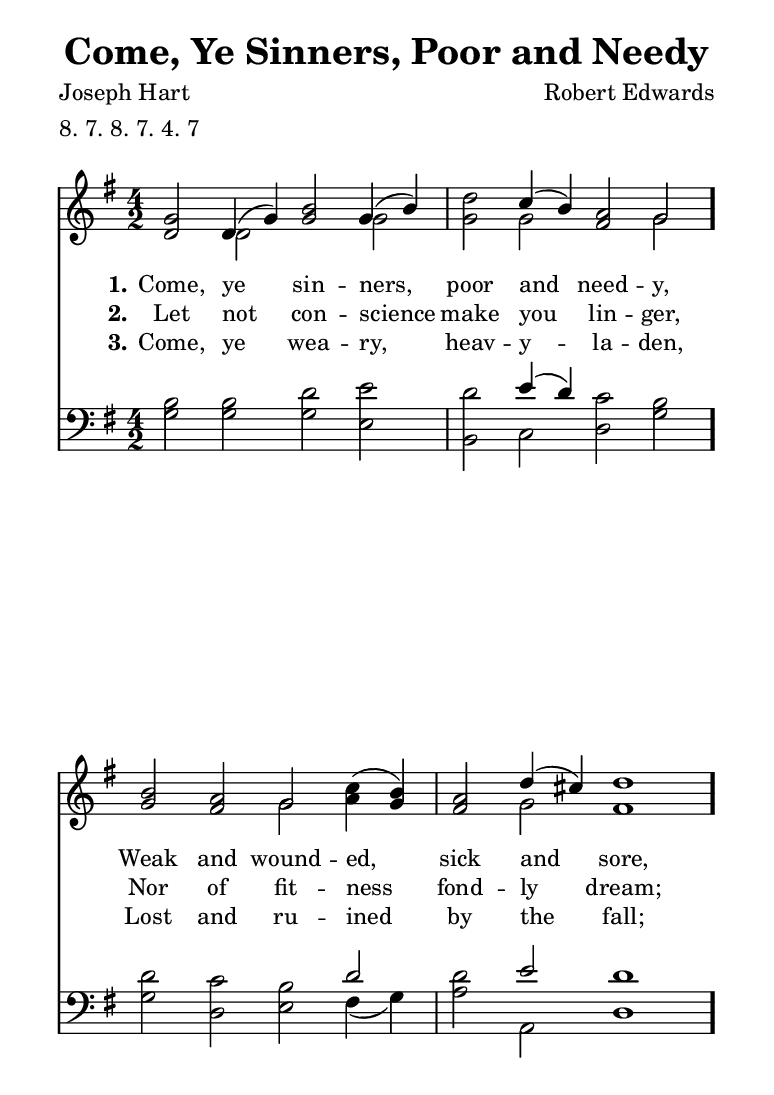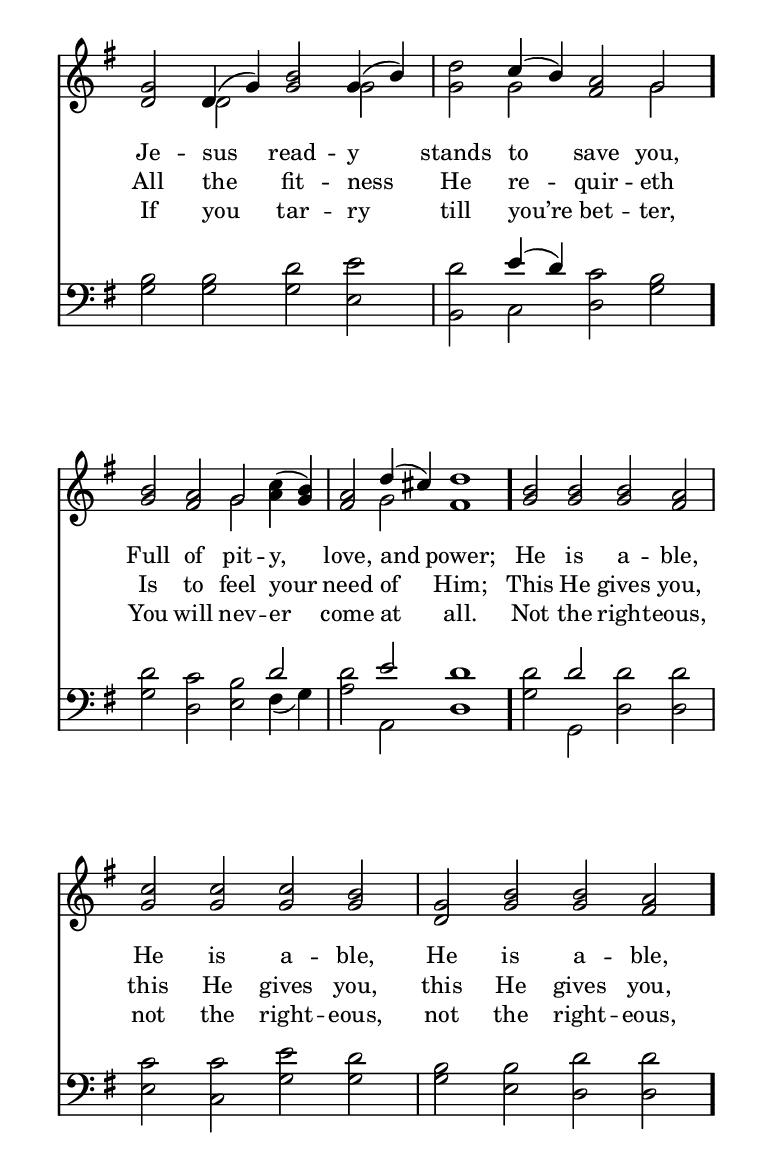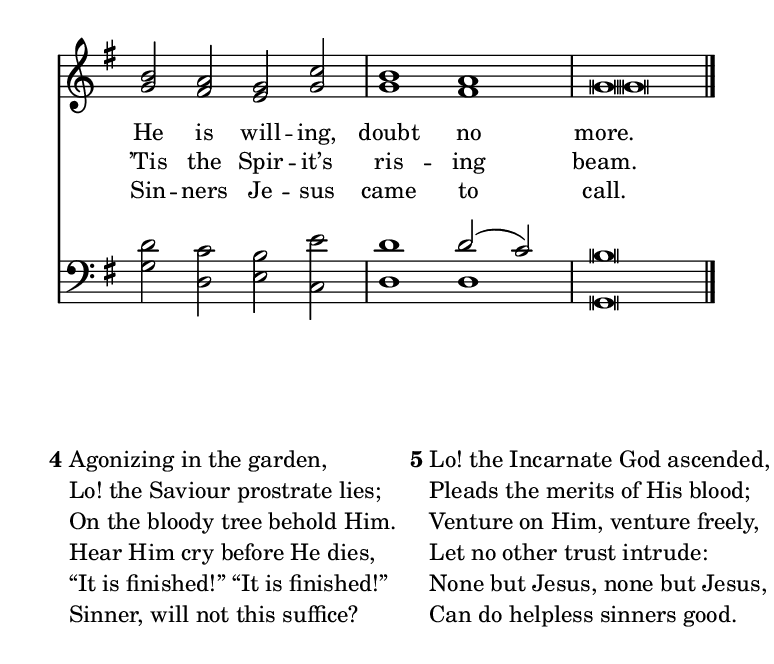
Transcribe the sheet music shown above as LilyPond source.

\include "common/global.ily"
\paper {
  \include "common/paper.ily"
  %ragged-bottom = ##t
  %ragged-last-bottom = ##t
  %systems-per-page = ##f
  %page-count = ##f
}

\header{
  hymnnumber = "77"
  title = "Come, Ye Sinners, Poor and Needy"
  tunename = "Caersalem"
  meter = "8. 7. 8. 7. 4. 7"
  poet = "Joseph Hart"
  composer = "Robert Edwards"
  %copyright = ""
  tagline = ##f
}

% for fermata in MIDI
ta = { \tempo 4=160 }
tb = { \tempo 4=80  }

patternAA = { c2 c4( c4) c2 c4( c4) | c2 c4( c4) c2 c2 }
patternAB = { c2 }
patternAC = { c2 c2 c2 c2 | c2 c4( c4) c2 c2 }

patternBA = { c2 c2 c2 c4( c4) | c2 c4( c4) c1 }
patternBB = { c2 c2 c2 c4( c4) | c2 c2      c1 }
patternBC = { c2 c2 c2 c2      | c2 c2      c1 }

patternCA = { \patternAB }

patternDA = { c2 c2 c2 c2 | c1 c1      | \override Staff.NoteHead.style = #'altdefault c\breve \revert Staff.NoteHead.style }
patternDB = { c2 c2 c2 c2 | c1 c2( c2) | \override Staff.NoteHead.style = #'altdefault c\breve \revert Staff.NoteHead.style }

global = {
  \include "common/overrides.ily"
  \override Staff.TimeSignature.style = #'numbered
  \time 4/2
  \override Score.MetronomeMark.transparent = ##t % hide all fermata changes too
  \ta
  \key g \major
  %\partial 4
  \autoBeamOff
}

notesSoprano = {
\global
\relative c'' {

  \changePitch \patternAA { g d g b g b | d c b a g }
  \changePitch \patternBA { b a g c b | a d cis d }
  \changePitch \patternAA { g, d g b g b | d c b a g }
  \changePitch \patternBA { b a g c b | a d cis d }

  \changePitch \patternCA { b b b a | c c c b | g b b a }
  \changePitch \patternDA { b a g c | b a | g }

  \bar "|."

}
}

notesAlto = {
\global
\relative e' {

  \changePitch \patternAB { d d g g | g g fis g }
  \changePitch \patternBB { g fis g a g | fis g fis }
  \changePitch \patternAB { d d g g | g g fis g }
  \changePitch \patternBB { g fis g a g | fis g fis }

  \changePitch \patternCA { g g g fis | g g g g | d g g fis }
  \changePitch \patternDA { g fis e g | g fis | g }

}
}

notesTenor = {
\global
\relative a {

  \changePitch \patternAC { b b d e | d e d c b }
  \changePitch \patternBC { d c b d | d e d }
  \changePitch \patternAC { b b d e | d e d c b }
  \changePitch \patternBC { d c b d | d e d }

  \changePitch \patternCA { d d d d | c c e d | b b d d }
  \changePitch \patternDB { d c b e | d d c | b }

}
}

notesBass = {
\global
\relative f {

  \changePitch \patternAB { g g g e | b c d g }
  \changePitch \patternBB { g d e fis g | a a, d }
  \changePitch \patternAB { g g g e | b c d g }
  \changePitch \patternBB { g d e fis g | a a, d }

  \changePitch \patternCA { g g, d' d | e c g' g | g e d d }
  \changePitch \patternDA { g d e c | d d | g, }

}
}

wordsA = \lyricmode {
\set stanza = "1."

Come, ye sin -- ners, poor and need -- y, \bar "."
Weak and wound -- ed, sick and sore, \bar "."
Je -- sus read -- y stands to save you, \bar "."
Full of pit -- y, love, and power; \bar "."
He is a -- ble, He is a -- ble, %{HIDE>%} He is a -- ble, %{<HIDE%} \bar "."
He is will -- ing, doubt no more. \bar "."

}

wordsB = \lyricmode {
\set stanza = "2."

Let not con -- science make you lin -- ger,
Nor of fit -- ness fond -- ly dream;
All the fit -- ness He re -- quir -- eth
Is to feel your need of Him;
This He gives you, this He gives you, %{HIDE>%} this He gives you, %{<HIDE%}
’Tis the Spir -- it’s ris -- ing beam.

}

wordsC = \lyricmode {
\set stanza = "3."

Come, ye wea -- ry, heav -- y -- la -- den,
Lost and ru -- ined by the fall;
If you tar -- ry till you’re bet -- ter,
You will nev -- er come at all.
Not the right -- eous, not the right -- eous, %{HIDE>%} not the right -- eous, %{<HIDE%}
Sin -- ners Je -- sus came to call.

}

wordsD = \markuplist {

\line { Agonizing in the garden, }
\line { Lo! the Saviour prostrate lies; }
\line { On the bloody tree behold Him. }
\line { Hear Him cry before He dies, }
\line { “It is finished!” “It is finished!” }
\line { Sinner, will not this suffice? }

}

wordsE = \markuplist {

\line { Lo! the Incarnate God ascended, }
\line { Pleads the merits of His blood; }
\line { Venture on Him, venture freely, }
\line { Let no other trust intrude: }
\line { None but Jesus, none but Jesus, }
\line { Can do helpless sinners good. }

}

\score {
  \context ChoirStaff <<
    \context Staff = upper <<
      \set Staff.autoBeaming = ##f
      \set ChoirStaff.systemStartDelimiter = #'SystemStartBar
      \set ChoirStaff.printPartCombineTexts = ##f
      \partcombine #'(2 . 9) \notesSoprano \notesAlto
      \context NullVoice = sopranos { \voiceOne << \notesSoprano >> }
      \context NullVoice = altos { \voiceTwo << \notesAlto >> }
      \context Lyrics = one   \lyricsto sopranos \wordsA
      \context Lyrics = two   \lyricsto sopranos \wordsB
      \context Lyrics = three \lyricsto sopranos \wordsC
    >>
    \context Staff = men <<
      \clef bass
      \set ChoirStaff.printPartCombineTexts = ##f
      \partcombine #'(2 . 9) \notesTenor \notesBass
      \context NullVoice = tenors { \voiceOne << \notesTenor >> }
      \context NullVoice = basses { \voiceTwo << \notesBass >> }
    >>
  >>
  \layout {
    \include "common/layout.ily"
  }
  \midi{
    \include "common/midi.ily"
  }
}

\noPageBreak

\markup { \fill-line { %\column {
  \hspace #0.1
  \line{ \bold 4 \column { \wordsD } } %\combine \null \vspace #0.4
  \hspace #0.1
  \line{ \bold 5 \column { \wordsE } } %\combine \null \vspace #0.4
  \hspace #0.1
} } %}

\version "2.19.49"  % necessary for upgrading to future LilyPond versions.

% vi:set et ts=2 sw=2 ai nocindent syntax=lilypond:
